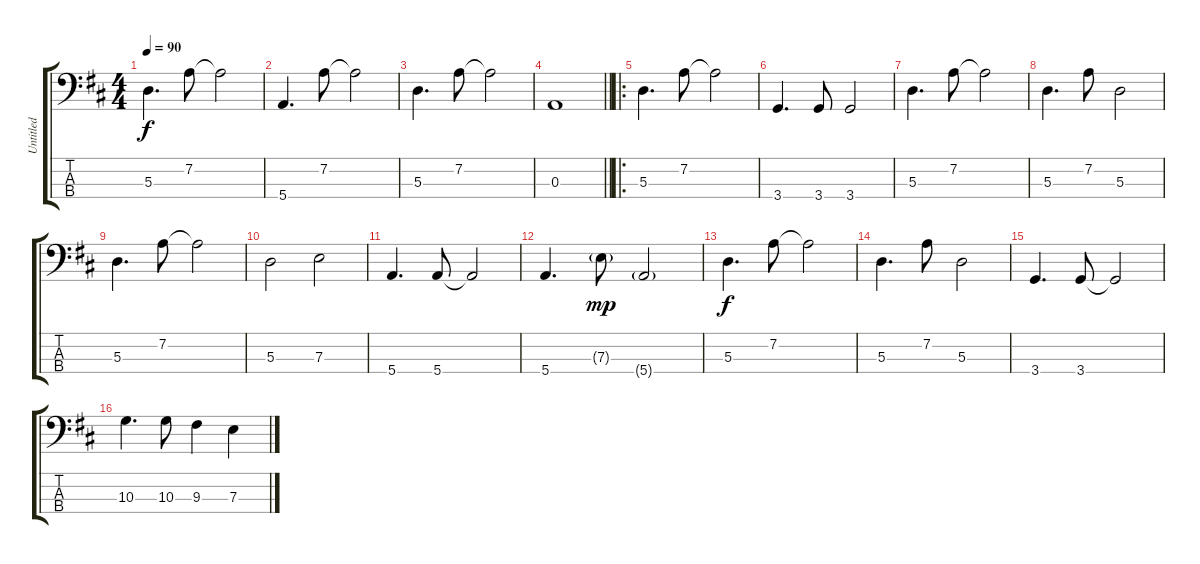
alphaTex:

\track ("Untitled" "Untitled") {instrument electricbassfinger}
\staff {score tabs}
\tuning (G2 D2 A1 E1) {hide}
\ts (4 4)
\tempo 90
\clef f4
\ks d
5.3.4{d dy f instrument electricbassfinger} 7.2.8 7.2{t}.2 |
5.4.4{d} 7.2.8 7.2{t}.2 |
5.3.4{d} 7.2.8 7.2{t}.2 |
\barLineRight lightlight
0.3.1 |
\ro
5.3.4{d} 7.2.8 7.2{t}.2 |
3.4.4{d} 3.4.8 3.4.2 |
5.3.4{d} 7.2.8 7.2{t}.2 |
5.3.4{d} 7.2.8 5.3.2 |
5.3.4{d} 7.2.8 7.2{t}.2 |
5.3.2 7.3.2 |
5.4.4{d} 5.4.8 5.4{t}.2 |
5.4.4{d} 7.3{g}.8{dy mp} 5.4{g}.2 |
5.3.4{d dy f} 7.2.8 7.2{t}.2 |
5.3.4{d} 7.2.8 5.3.2 |
3.4.4{d} 3.4.8 3.4{t}.2 |
10.3.4{d} 10.3.8 9.3.4 7.3.4
